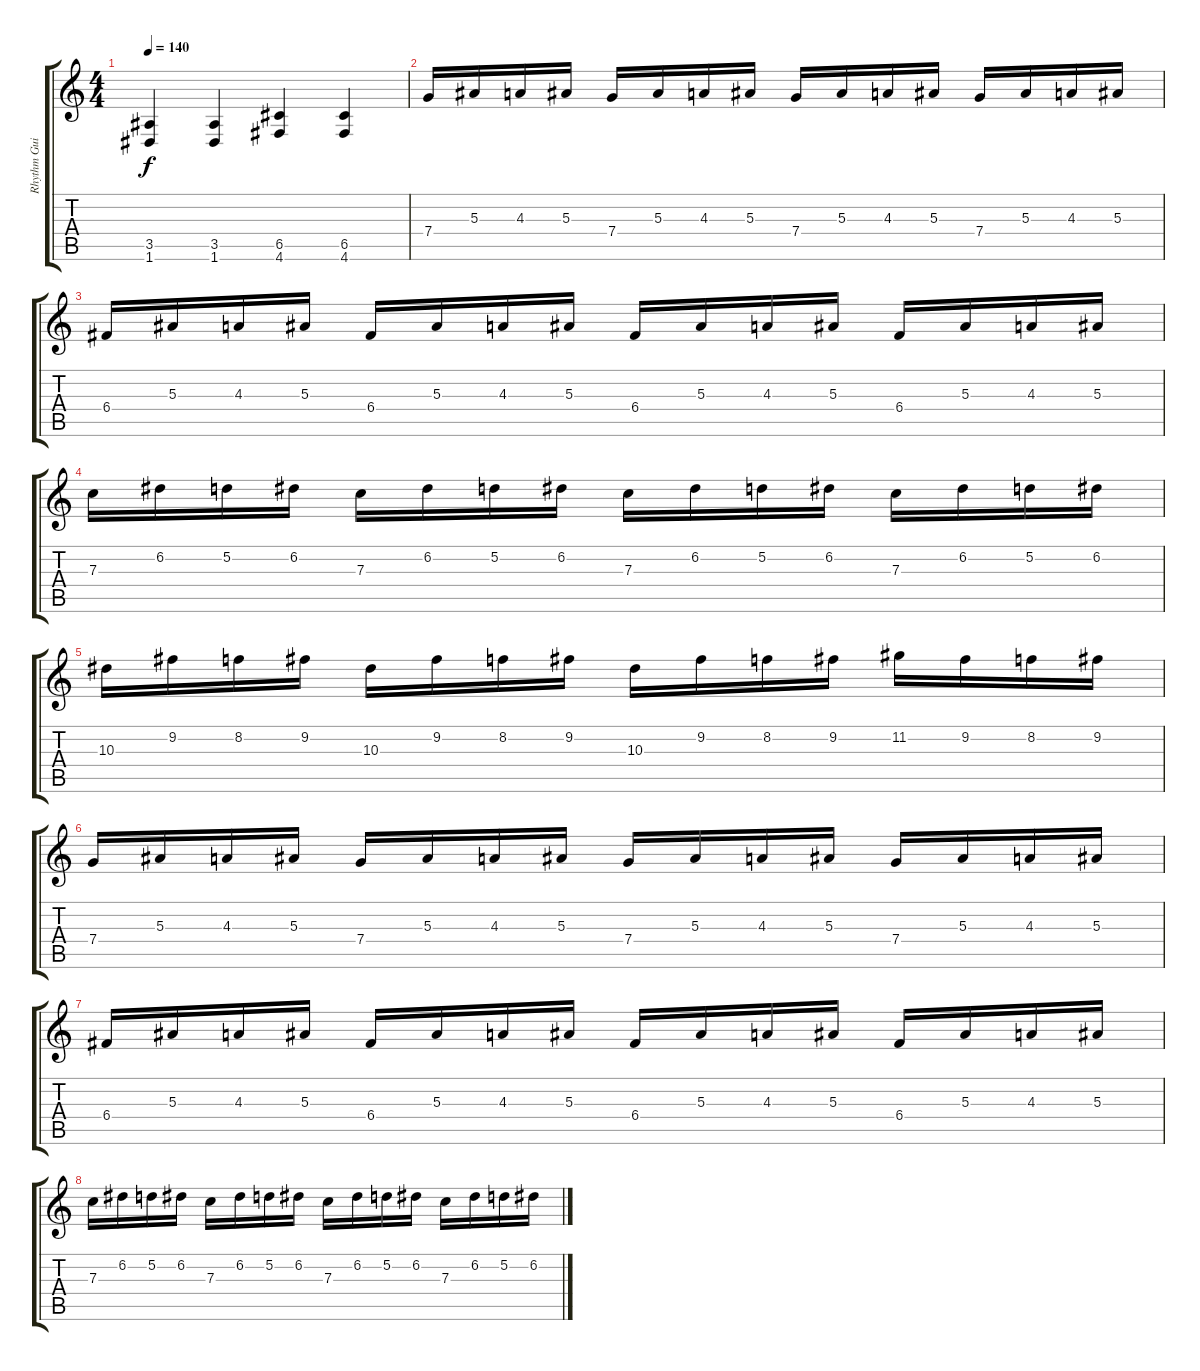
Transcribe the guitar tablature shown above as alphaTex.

\track ("Rhythm Guitar" "Rhythm Gui") {instrument distortionguitar}
\staff {score tabs}
\tuning (D4 A3 F3 C3 G2 D2) {hide}
\ts (4 4)
\tempo 140
\clef g2
\ks c
(3.5 1.6).4{dy f} (3.5 1.6).4 (6.5 4.6).4 (6.5 4.6).4 |
7.4.16 5.3.16 4.3.16 5.3.16 7.4.16 5.3.16 4.3.16 5.3.16 7.4.16 5.3.16 4.3.16 5.3.16 7.4.16 5.3.16 4.3.16 5.3.16 |
6.4.16 5.3.16 4.3.16 5.3.16 6.4.16 5.3.16 4.3.16 5.3.16 6.4.16 5.3.16 4.3.16 5.3.16 6.4.16 5.3.16 4.3.16 5.3.16 |
7.3.16 6.2.16 5.2.16 6.2.16 7.3.16 6.2.16 5.2.16 6.2.16 7.3.16 6.2.16 5.2.16 6.2.16 7.3.16 6.2.16 5.2.16 6.2.16 |
10.3.16 9.2.16 8.2.16 9.2.16 10.3.16 9.2.16 8.2.16 9.2.16 10.3.16 9.2.16 8.2.16 9.2.16 11.2.16 9.2.16 8.2.16 9.2.16 |
7.4.16 5.3.16 4.3.16 5.3.16 7.4.16 5.3.16 4.3.16 5.3.16 7.4.16 5.3.16 4.3.16 5.3.16 7.4.16 5.3.16 4.3.16 5.3.16 |
6.4.16 5.3.16 4.3.16 5.3.16 6.4.16 5.3.16 4.3.16 5.3.16 6.4.16 5.3.16 4.3.16 5.3.16 6.4.16 5.3.16 4.3.16 5.3.16 |
7.3.16 6.2.16 5.2.16 6.2.16 7.3.16 6.2.16 5.2.16 6.2.16 7.3.16 6.2.16 5.2.16 6.2.16 7.3.16 6.2.16 5.2.16 6.2.16
